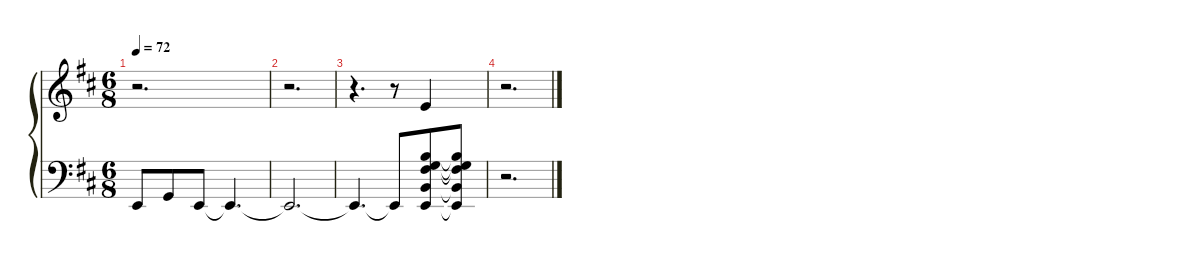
\defaultSystemsLayout 4
\hideDynamics
\bracketExtendMode groupsimilarinstruments
\singleTrackTrackNamePolicy hidden
\multiTrackTrackNamePolicy hidden
\firstSystemTrackNameMode fullname
\firstSystemTrackNameOrientation horizontal
\otherSystemsTrackNameOrientation horizontal
\track ("Electric Piano-hid" "el.pno.") {defaultSystemsLayout 8 instrument electricpiano1}
\staff {score}
\tuning (E4 B3 G3 D3 A2 E2)
\ts (6 8)
\tempo 72
\clef g2
\ks bminor
r.2{d dy ff beam Down} |
r.2{d beam Down} |
r.4{d beam Down} r.8{beam Down} 0.1{acc forcenatural}.4{beam Up} |
r.2{d beam Down}
\staff {score}
\tuning (G2 D2 A1 E1 B0)
\clef f4
\ottava regular
\simile none
\ks bminor
7.3{acc forcenatural}.8{dy ff beam Up} 5.2{acc forcenatural}.8{beam Up} 2.2{acc forcenatural}.8{beam Up} 2.2{t acc forcenatural}.4{d beam Up} |
2.2{t acc forcenatural}.2{d beam Up} |
2.2{t acc forcenatural}.4{d beam Up} 2.2{t acc forcenatural}.8{beam Up} (27.4{acc forcenatural} 2.2{acc forcenatural} 21.3{acc #} 4.1{acc forcenatural} 36.5{acc forcenatural}).8{beam Up} (27.4{t acc forcenatural} 2.2{t acc forcenatural} 21.3{t acc #} 4.1{t acc forcenatural} 36.5{t acc forcenatural}).8{beam Up} |
r.2{d beam Down}
